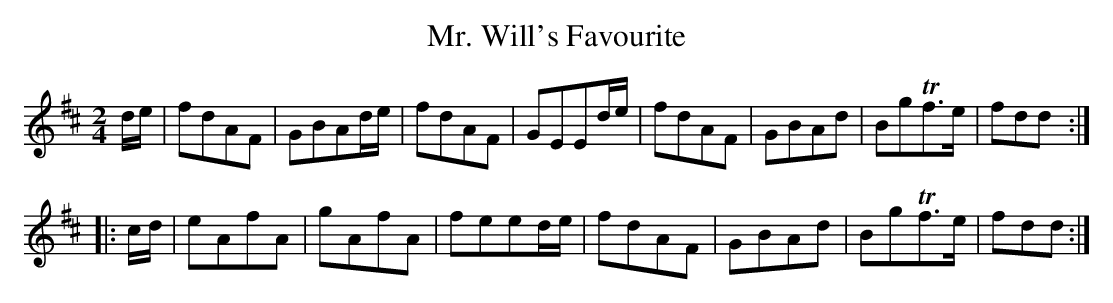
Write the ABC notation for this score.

X:1
T:Mr. Will's Favourite
M:2/4
L:1/8
K:D
d/e/|fdAF|GBAd/e/|fdAF|GEEd/e/|fdAF|GBAd|BgTf>e|fdd:|
|:c/d/|eAfA|gAfA|feed/e/|fdAF|GBAd|BgTf>e|fdd:|]
